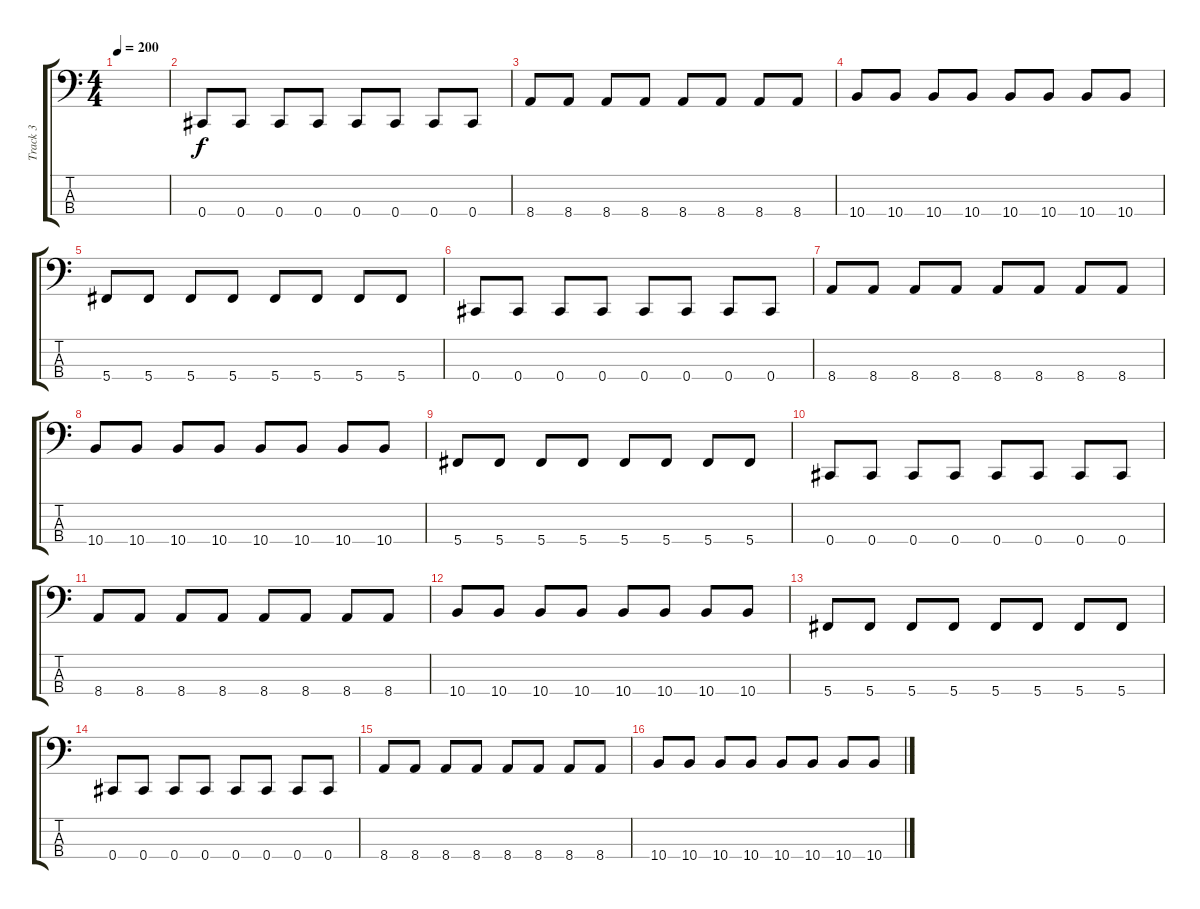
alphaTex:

\track ("Track 3" "Track 3") {instrument electricbassfinger}
\staff {score tabs}
\tuning (Gb2 Db2 Ab1 Db1) {hide}
\ts (4 4)
\tempo 200
\clef f4
\ks c
|
0.4.8 0.4.8 0.4.8 0.4.8 0.4.8 0.4.8 0.4.8 0.4.8 |
8.4.8 8.4.8 8.4.8 8.4.8 8.4.8 8.4.8 8.4.8 8.4.8 |
10.4.8 10.4.8 10.4.8 10.4.8 10.4.8 10.4.8 10.4.8 10.4.8 |
5.4.8 5.4.8 5.4.8 5.4.8 5.4.8 5.4.8 5.4.8 5.4.8 |
0.4.8 0.4.8 0.4.8 0.4.8 0.4.8 0.4.8 0.4.8 0.4.8 |
8.4.8 8.4.8 8.4.8 8.4.8 8.4.8 8.4.8 8.4.8 8.4.8 |
10.4.8 10.4.8 10.4.8 10.4.8 10.4.8 10.4.8 10.4.8 10.4.8 |
5.4.8 5.4.8 5.4.8 5.4.8 5.4.8 5.4.8 5.4.8 5.4.8 |
0.4.8 0.4.8 0.4.8 0.4.8 0.4.8 0.4.8 0.4.8 0.4.8 |
8.4.8 8.4.8 8.4.8 8.4.8 8.4.8 8.4.8 8.4.8 8.4.8 |
10.4.8 10.4.8 10.4.8 10.4.8 10.4.8 10.4.8 10.4.8 10.4.8 |
5.4.8 5.4.8 5.4.8 5.4.8 5.4.8 5.4.8 5.4.8 5.4.8 |
0.4.8 0.4.8 0.4.8 0.4.8 0.4.8 0.4.8 0.4.8 0.4.8 |
8.4.8 8.4.8 8.4.8 8.4.8 8.4.8 8.4.8 8.4.8 8.4.8 |
10.4.8 10.4.8 10.4.8 10.4.8 10.4.8 10.4.8 10.4.8 10.4.8
